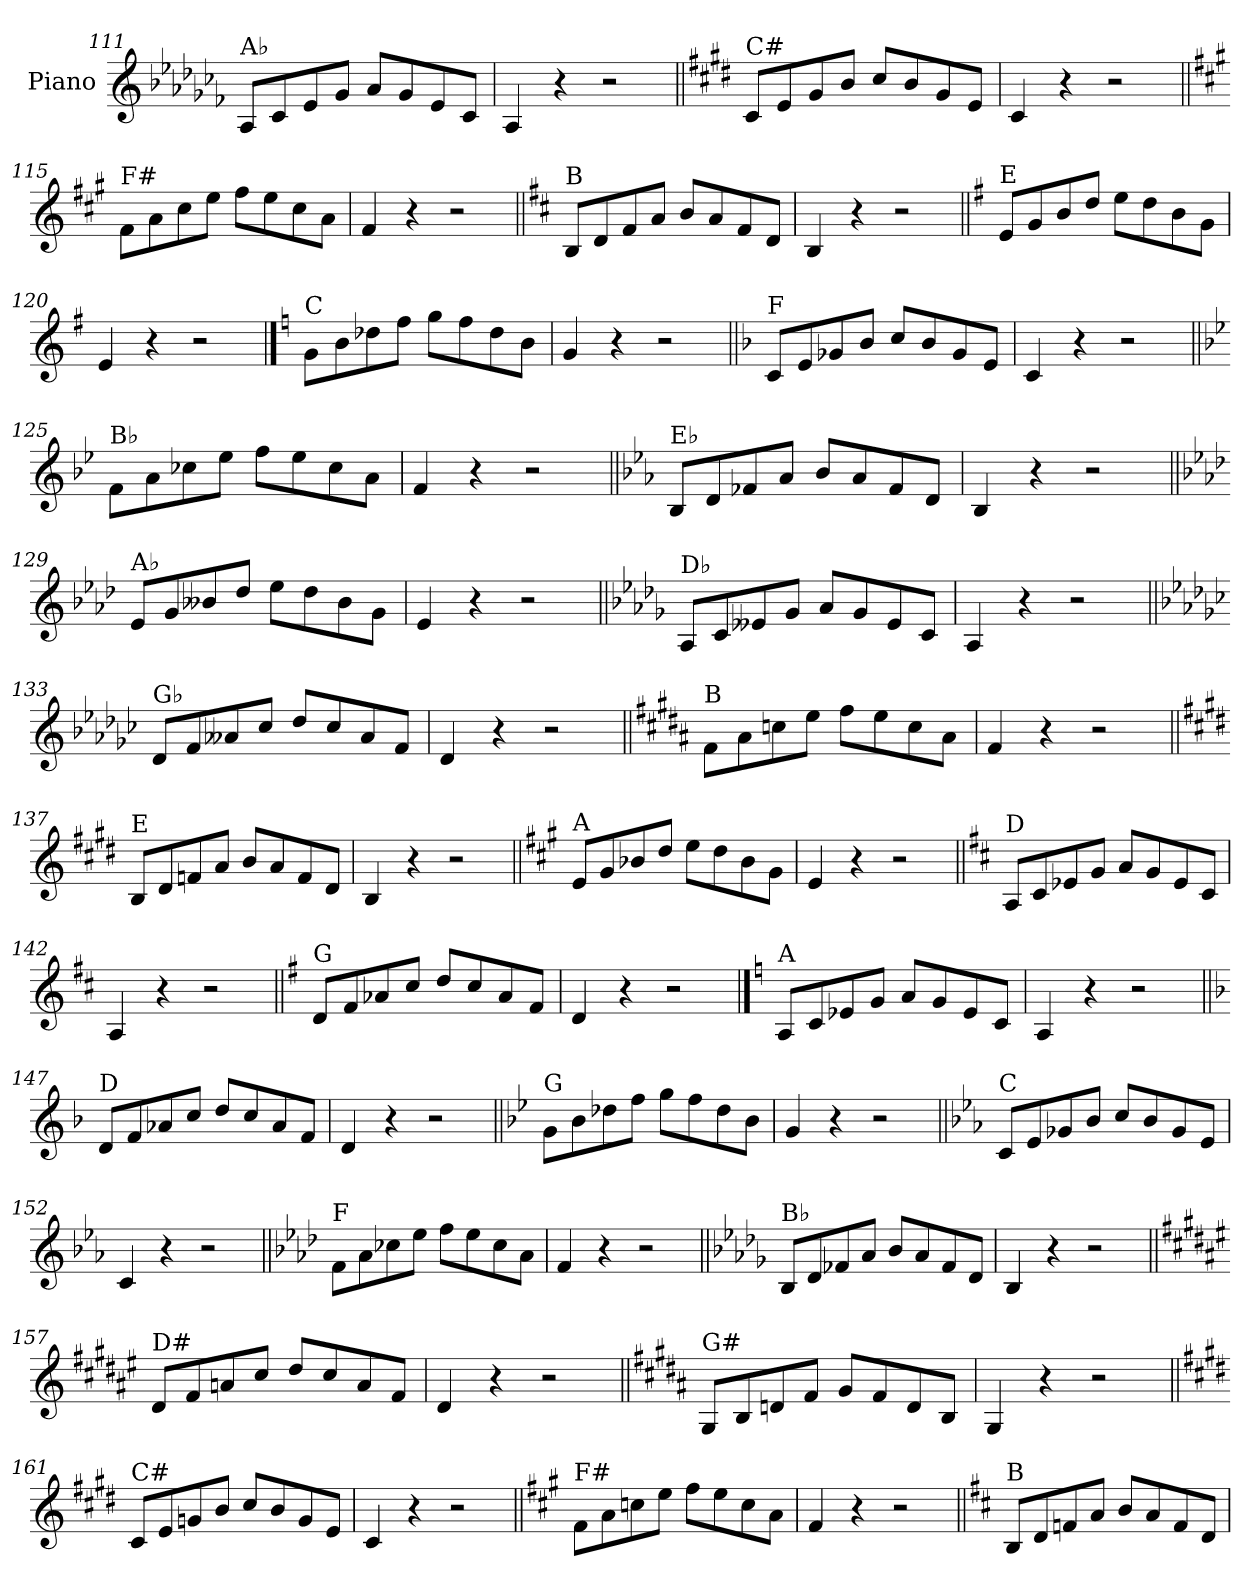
**kern
*part1
*staff1
*I"Piano
*I'Pno.
*clefG2
*k[b-e-a-d-g-c-f-]
=111
!LO:TX:a:t=A♭
8A-/L
8c-/
8e-/
8g-/J
8a-/L
8g-/
8e-/
8c-/J
=112
4A-/
4r
2r
=113||
*k[f#c#g#d#]
!LO:TX:a:t=C#
8c#/L
8e/
8g#/
8b/J
8cc#/L
8b/
8g#/
8e/J
=114
4c#/
4r
2r
!!LO:LB:g=z
=115||
*k[f#c#g#]
!LO:TX:a:t=F#
8f#\L
8a\
8cc#\
8ee\J
8ff#\L
8ee\
8cc#\
8a\J
=116
4f#/
4r
2r
=117||
*k[f#c#]
!LO:TX:a:t=B
8B/L
8d/
8f#/
8a/J
8b/L
8a/
8f#/
8d/J
=118
4B/
4r
2r
=119||
*k[f#]
!LO:TX:a:t=E
8e/L
8g/
8b/
8dd/J
8ee\L
8dd\
8b\
8g\J
=120
4e/
4r
2r
!!LO:LB:g=z
==121
*k[]
!LO:TX:a:t=C
8g\L
8b\
8dd-X\
8ff\J
8gg\L
8ff\
8dd-\
8b\J
=122
4g/
4r
2r
=123||
*k[b-]
!LO:TX:a:t=F
8c/L
8e/
8g-X/
8b-/J
8cc/L
8b-/
8g-/
8e/J
=124
4c/
4r
2r
=125||
*k[b-e-]
!LO:TX:a:t=B♭
8f\L
8a\
8cc-X\
8ee-\J
8ff\L
8ee-\
8cc-\
8a\J
=126
4f/
4r
2r
!!LO:LB:g=z
=127||
*k[b-e-a-]
!LO:TX:a:t=E♭
8B-/L
8d/
8f-X/
8a-/J
8b-/L
8a-/
8f-/
8d/J
=128
4B-/
4r
2r
=129||
*k[b-e-a-d-]
!LO:TX:a:t=A♭
8e-/L
8g/
8b--X/
8dd-/J
8ee-\L
8dd-\
8b--\
8g\J
=130
4e-/
4r
2r
=131||
*k[b-e-a-d-g-]
!LO:TX:a:t=D♭
8A-/L
8c/
8e--X/
8g-/J
8a-/L
8g-/
8e--/
8c/J
=132
4A-/
4r
2r
!!LO:LB:g=z
=133||
*k[b-e-a-d-g-c-]
!LO:TX:a:t=G♭
8d-/L
8f/
8a--X/
8cc-/J
8dd-/L
8cc-/
8a--/
8f/J
=134
4d-/
4r
2r
=135||
*k[f#c#g#d#a#]
!LO:TX:a:t=B
8f#\L
8a#\
8ccn\
8ee\J
8ff#\L
8ee\
8cc\
8a#\J
=136
4f#/
4r
2r
=137||
*k[f#c#g#d#]
!LO:TX:a:t=E
8B/L
8d#/
8fn/
8a/J
8b/L
8a/
8f/
8d#/J
=138
4B/
4r
2r
!!LO:LB:g=z
=139||
*k[f#c#g#]
!LO:TX:a:t=A
8e/L
8g#/
8b-X/
8dd/J
8ee\L
8dd\
8b-\
8g#\J
=140
4e/
4r
2r
=141||
*k[f#c#]
!LO:TX:a:t=D
8A/L
8c#/
8e-X/
8g/J
8a/L
8g/
8e-/
8c#/J
=142
4A/
4r
2r
=143||
*k[f#]
!LO:TX:a:t=G
8d/L
8f#/
8a-X/
8cc/J
8dd/L
8cc/
8a-/
8f#/J
=144
4d/
4r
2r
!!LO:PB:g=z
==145
*k[]
!LO:TX:a:t=A
8A/L
8c/
8e-X/
8g/J
8a/L
8g/
8e-/
8c/J
=146
4A/
4r
2r
=147||
*k[b-]
!LO:TX:a:t=D
8d/L
8f/
8a-X/
8cc/J
8dd/L
8cc/
8a-/
8f/J
=148
4d/
4r
2r
=149||
*k[b-e-]
!LO:TX:a:t=G
8g\L
8b-\
8dd-X\
8ff\J
8gg\L
8ff\
8dd-\
8b-\J
=150
4g/
4r
2r
!!LO:LB:g=z
=151||
*k[b-e-a-]
!LO:TX:a:t=C
8c/L
8e-/
8g-X/
8b-/J
8cc/L
8b-/
8g-/
8e-/J
=152
4c/
4r
2r
=153||
*k[b-e-a-d-]
!LO:TX:a:t=F
8f\L
8a-\
8cc-X\
8ee-\J
8ff\L
8ee-\
8cc-\
8a-\J
=154
4f/
4r
2r
=155||
*k[b-e-a-d-g-]
!LO:TX:a:t=B♭
8B-/L
8d-/
8f-X/
8a-/J
8b-/L
8a-/
8f-/
8d-/J
=156
4B-/
4r
2r
!!LO:LB:g=z
=157||
*k[f#c#g#d#a#e#]
!LO:TX:a:t=D#
8d#/L
8f#/
8an/
8cc#/J
8dd#/L
8cc#/
8a/
8f#/J
=158
4d#/
4r
2r
=159||
*k[f#c#g#d#a#]
!LO:TX:a:t=G#
8G#/L
8B/
8dn/
8f#/J
8g#/L
8f#/
8d/
8B/J
=160
4G#/
4r
2r
=161||
*k[f#c#g#d#]
!LO:TX:a:t=C#
8c#/L
8e/
8gn/
8b/J
8cc#/L
8b/
8g/
8e/J
=162
4c#/
4r
2r
!!LO:LB:g=z
=163||
*k[f#c#g#]
!LO:TX:a:t=F#
8f#\L
8a\
8ccn\
8ee\J
8ff#\L
8ee\
8cc\
8a\J
=164
4f#/
4r
2r
=165||
*k[f#c#]
!LO:TX:a:t=B
8B/L
8d/
8fn/
8a/J
8b/L
8a/
8f/
8d/J
=
*-
